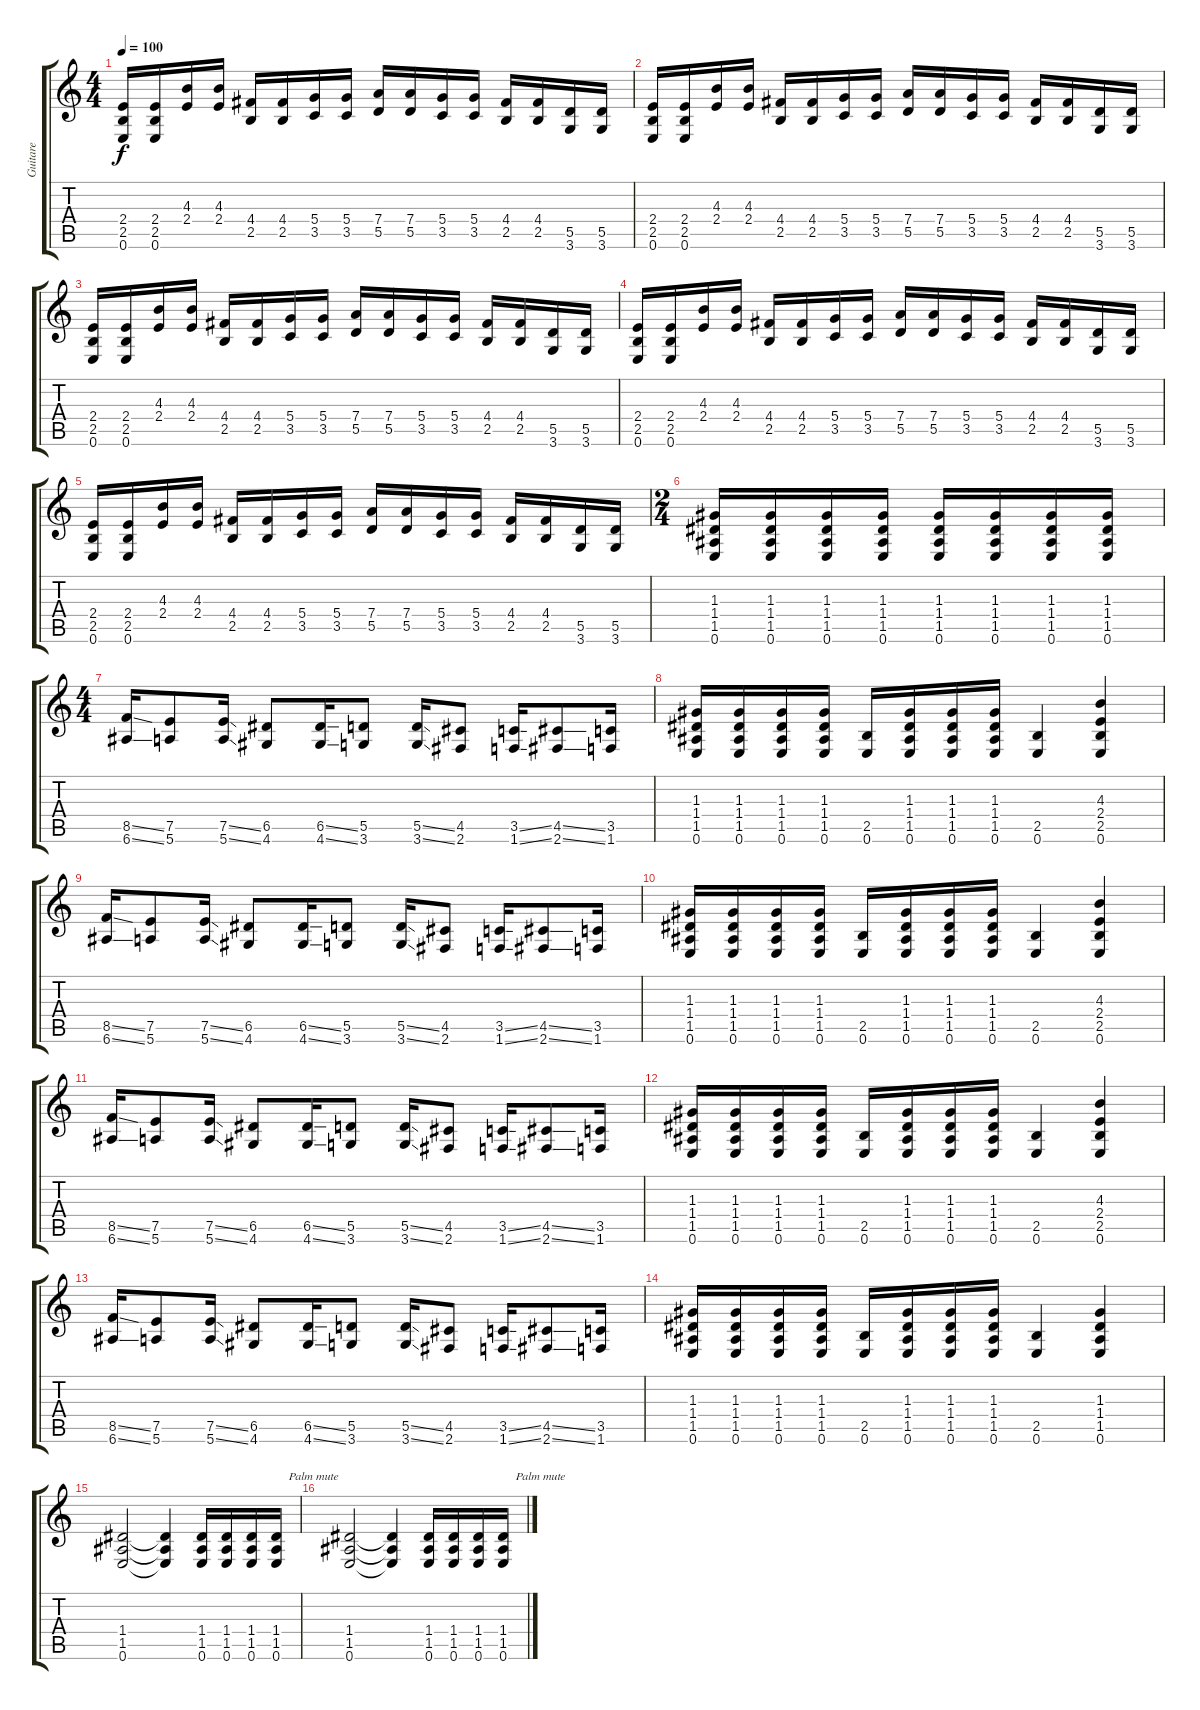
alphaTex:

\track ("Guitare" "Guitare") {instrument overdrivenguitar}
\staff {score tabs}
\tuning (E4 B3 G3 D3 A2 E2) {hide}
\ts (4 4)
\tempo 100
\clef g2
\ks c
(2.4 2.5 0.6).16{dy f} (2.4 2.5 0.6).16 (4.3 2.4).16 (4.3 2.4).16 (4.4 2.5).16 (4.4 2.5).16 (5.4 3.5).16 (5.4 3.5).16 (7.4 5.5).16 (7.4 5.5).16 (5.4 3.5).16 (5.4 3.5).16 (4.4 2.5).16 (4.4 2.5).16 (5.5 3.6).16 (5.5 3.6).16 |
(2.4 2.5 0.6).16 (2.4 2.5 0.6).16 (4.3 2.4).16 (4.3 2.4).16 (4.4 2.5).16 (4.4 2.5).16 (5.4 3.5).16 (5.4 3.5).16 (7.4 5.5).16 (7.4 5.5).16 (5.4 3.5).16 (5.4 3.5).16 (4.4 2.5).16 (4.4 2.5).16 (5.5 3.6).16 (5.5 3.6).16 |
(2.4 2.5 0.6).16 (2.4 2.5 0.6).16 (4.3 2.4).16 (4.3 2.4).16 (4.4 2.5).16 (4.4 2.5).16 (5.4 3.5).16 (5.4 3.5).16 (7.4 5.5).16 (7.4 5.5).16 (5.4 3.5).16 (5.4 3.5).16 (4.4 2.5).16 (4.4 2.5).16 (5.5 3.6).16 (5.5 3.6).16 |
(2.4 2.5 0.6).16 (2.4 2.5 0.6).16 (4.3 2.4).16 (4.3 2.4).16 (4.4 2.5).16 (4.4 2.5).16 (5.4 3.5).16 (5.4 3.5).16 (7.4 5.5).16 (7.4 5.5).16 (5.4 3.5).16 (5.4 3.5).16 (4.4 2.5).16 (4.4 2.5).16 (5.5 3.6).16 (5.5 3.6).16 |
(2.4 2.5 0.6).16 (2.4 2.5 0.6).16 (4.3 2.4).16 (4.3 2.4).16 (4.4 2.5).16 (4.4 2.5).16 (5.4 3.5).16 (5.4 3.5).16 (7.4 5.5).16 (7.4 5.5).16 (5.4 3.5).16 (5.4 3.5).16 (4.4 2.5).16 (4.4 2.5).16 (5.5 3.6).16 (5.5 3.6).16 |
\ts (2 4)
(1.3 1.4 1.5 0.6).16 (1.3 1.4 1.5 0.6).16 (1.3 1.4 1.5 0.6).16 (1.3 1.4 1.5 0.6).16 (1.3 1.4 1.5 0.6).16 (1.3 1.4 1.5 0.6).16 (1.3 1.4 1.5 0.6).16 (1.3 1.4 1.5 0.6).16 |
\ts (4 4)
(8.5{ss} 6.6{ss}).16 (7.5 5.6).8 (7.5{ss} 5.6{ss}).16 (6.5 4.6).8 (6.5{ss} 4.6{ss}).16 (5.5 3.6).8 (5.5{ss} 3.6{ss}).16 (4.5 2.6).8 (3.5{ss} 1.6{ss}).16 (4.5{ss} 2.6{ss}).8 (3.5 1.6).16 |
(1.3 1.4 1.5 0.6).16 (1.3 1.4 1.5 0.6).16 (1.3 1.4 1.5 0.6).16 (1.3 1.4 1.5 0.6).16 (2.5 0.6).16 (1.3 1.4 1.5 0.6).16 (1.3 1.4 1.5 0.6).16 (1.3 1.4 1.5 0.6).16 (2.5 0.6).4 (4.3 2.4 2.5 0.6).4 |
(8.5{ss} 6.6{ss}).16 (7.5 5.6).8 (7.5{ss} 5.6{ss}).16 (6.5 4.6).8 (6.5{ss} 4.6{ss}).16 (5.5 3.6).8 (5.5{ss} 3.6{ss}).16 (4.5 2.6).8 (3.5{ss} 1.6{ss}).16 (4.5{ss} 2.6{ss}).8 (3.5 1.6).16 |
(1.3 1.4 1.5 0.6).16 (1.3 1.4 1.5 0.6).16 (1.3 1.4 1.5 0.6).16 (1.3 1.4 1.5 0.6).16 (2.5 0.6).16 (1.3 1.4 1.5 0.6).16 (1.3 1.4 1.5 0.6).16 (1.3 1.4 1.5 0.6).16 (2.5 0.6).4 (4.3 2.4 2.5 0.6).4 |
(8.5{ss} 6.6{ss}).16 (7.5 5.6).8 (7.5{ss} 5.6{ss}).16 (6.5 4.6).8 (6.5{ss} 4.6{ss}).16 (5.5 3.6).8 (5.5{ss} 3.6{ss}).16 (4.5 2.6).8 (3.5{ss} 1.6{ss}).16 (4.5{ss} 2.6{ss}).8 (3.5 1.6).16 |
(1.3 1.4 1.5 0.6).16 (1.3 1.4 1.5 0.6).16 (1.3 1.4 1.5 0.6).16 (1.3 1.4 1.5 0.6).16 (2.5 0.6).16 (1.3 1.4 1.5 0.6).16 (1.3 1.4 1.5 0.6).16 (1.3 1.4 1.5 0.6).16 (2.5 0.6).4 (4.3 2.4 2.5 0.6).4 |
(8.5{ss} 6.6{ss}).16 (7.5 5.6).8 (7.5{ss} 5.6{ss}).16 (6.5 4.6).8 (6.5{ss} 4.6{ss}).16 (5.5 3.6).8 (5.5{ss} 3.6{ss}).16 (4.5 2.6).8 (3.5{ss} 1.6{ss}).16 (4.5{ss} 2.6{ss}).8 (3.5 1.6).16 |
(1.3 1.4 1.5 0.6).16 (1.3 1.4 1.5 0.6).16 (1.3 1.4 1.5 0.6).16 (1.3 1.4 1.5 0.6).16 (2.5 0.6).16 (1.3 1.4 1.5 0.6).16 (1.3 1.4 1.5 0.6).16 (1.3 1.4 1.5 0.6).16 (2.5 0.6).4 (1.3 1.4 1.5 0.6).4 |
(1.4 1.5 0.6).2 (1.4{t} 1.5{t} 0.6{t}).4 (1.4 1.5 0.6).16{txt "                             Palm mute"} (1.4 1.5 0.6).16 (1.4 1.5 0.6).16 (1.4 1.5 0.6).16 |
(1.4 1.5 0.6).2 (1.4{t} 1.5{t} 0.6{t}).4 (1.4 1.5 0.6).16{txt "                             Palm mute"} (1.4 1.5 0.6).16 (1.4 1.5 0.6).16 (1.4 1.5 0.6).16
